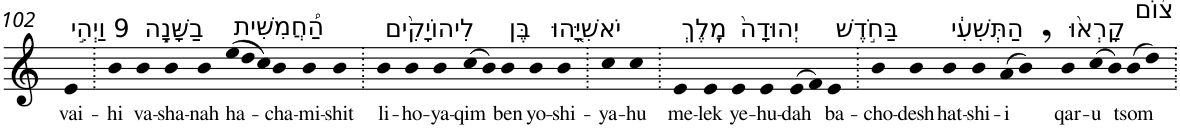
**kern	**text
*part1	*part1
*staff1	*staff1
*I"Piano	*
*I'Pno	*
!!LO:PB:g=z
*clefG2	*
*k[]	*
=102	=102
!LO:TX:a:t=9 וַיְהִ֣י	!
!	!LO:LY:b
4e	vai-
=103.	=103.
!	!LO:LY:b
4b	-hi
!LO:TX:a:t=בַשָּׁנָ֣ה	!
!	!LO:LY:b
4b	va-
!	!LO:LY:b
4b	-sha-
!	!LO:LY:b
4b	-nah
*Xtuplet	*
!LO:TX:a:t=הַ֠חֲמִשִׁית	!
!	!LO:LY:b
(>12ee	ha-
12dd	.
12cc)	.
!	!LO:LY:b
4b	-cha-
!	!LO:LY:b
4b	-mi-
!	!LO:LY:b
4b	-shit
=104.	=104.
!LO:TX:a:t=לִיהוֹיָקִ֨ים	!
!	!LO:LY:b
4b	li-
!	!LO:LY:b
4b	-ho-
!	!LO:LY:b
4b	-ya-
!	!LO:LY:b
(>8cc	-qim
8b)	.
!LO:TX:a:t=בֶּן	!
!	!LO:LY:b
4b	ben
!LO:TX:a:t=יֹאשִׁיָּ֤הוּ	!
!	!LO:LY:b
4b	yo-
!	!LO:LY:b
4b	-shi-
=105.	=105.
!	!LO:LY:b
4cc	-ya-
!	!LO:LY:b
4cc	-hu
=106.	=106.
!LO:TX:a:t=מֶֽלֶךְ	!
!	!LO:LY:b
4e	me-
!	!LO:LY:b
4e	-lek
!LO:TX:a:t=יְהוּדָה֙	!
!	!LO:LY:b
4e	ye-
!	!LO:LY:b
4e	-hu-
!	!LO:LY:b
(>8e	-dah
8f)	.
!LO:TX:a:t=בַּחֹ֣דֶשׁ	!
!	!LO:LY:b
4e	ba-
=107.	=107.
!	!LO:LY:b
4b	-cho-
!	!LO:LY:b
4b	-desh
!LO:TX:a:t=הַתְּשִׁעִ֔י	!
!	!LO:LY:b
4b	hat-
!	!LO:LY:b
4b	-shi-
!	!LO:LY:b
(>8a	-i
8b,)	.
!LO:TX:a:t=קָרְא֨וּ	!
!	!LO:LY:b
4b	qar-
!	!LO:LY:b
(>8cc	-u
8b)	.
!LO:TX:a:t=צ֜וֹם	!
!	!LO:LY:b
(>8b	tsom
8dd)	.
=.	=.
*-	*-
